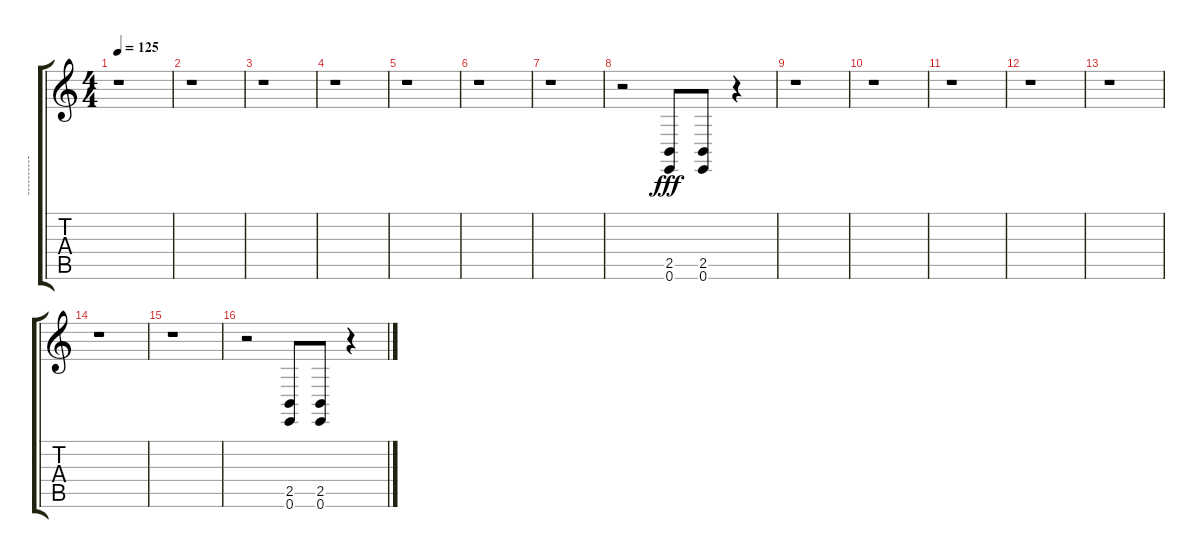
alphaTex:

\track ("--------------------" "----------") {instrument gunshot}
\staff {score tabs}
\tuning (E4 B3 G3 D3 A2 E2) {hide}
\ts (4 4)
\tempo 125
\clef g2
\ks c
r.1{dy fff} |
r.1 |
r.1 |
r.1 |
r.1 |
r.1 |
r.1 |
r.2 (2.5 0.6).8 (2.5 0.6).8 r.4 |
r.1 |
r.1 |
r.1 |
r.1 |
r.1 |
r.1 |
r.1 |
r.2 (2.5 0.6).8 (2.5 0.6).8 r.4
